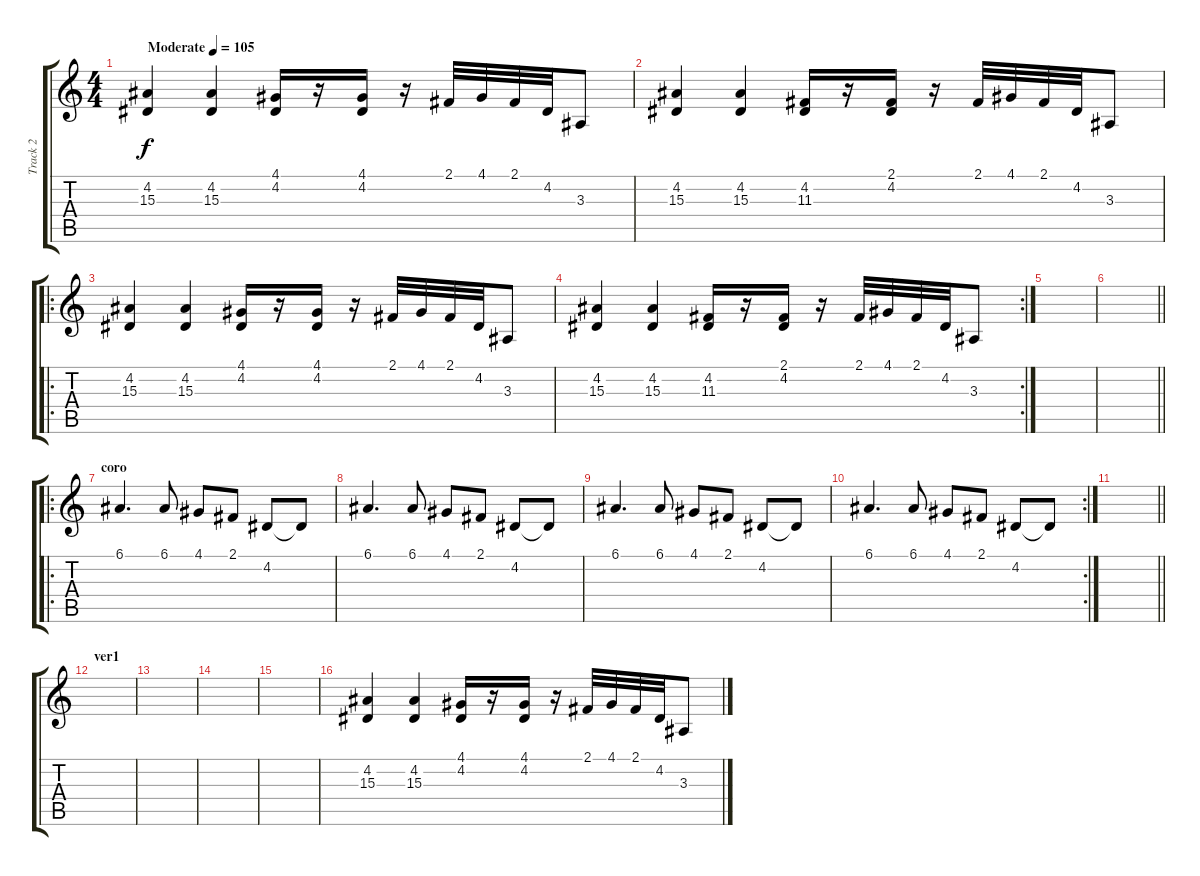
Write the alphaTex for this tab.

\track ("Track 2" "Track 2") {instrument accordion}
\staff {score tabs}
\tuning (E4 B3 G3 D3 A2 E2) {hide}
\ts (4 4)
\tempo (105 "Moderate")
\clef g2
\ks c
(4.2 15.3).4{dy f instrument accordion} (4.2 15.3).4 (4.1 4.2).16 r.16 (4.1 4.2).16 r.16 2.1.32 4.1.32 2.1.32 4.2.32 3.3.8 |
(4.2 15.3).4 (4.2 15.3).4 (4.2 11.3).16 r.16 (2.1 4.2).16 r.16 2.1.32 4.1.32 2.1.32 4.2.32 3.3.8 |
\ro
(4.2 15.3).4 (4.2 15.3).4 (4.1 4.2).16 r.16 (4.1 4.2).16 r.16 2.1.32 4.1.32 2.1.32 4.2.32 3.3.8 |
\rc 2
(4.2 15.3).4 (4.2 15.3).4 (4.2 11.3).16 r.16 (2.1 4.2).16 r.16 2.1.32 4.1.32 2.1.32 4.2.32 3.3.8 |
|
\barLineRight lightlight
|
\ro
\section ("" "coro")
6.1.4{d} 6.1.8 4.1.8 2.1.8 4.2.8 4.2{t}.8 |
6.1.4{d} 6.1.8 4.1.8 2.1.8 4.2.8 4.2{t}.8 |
6.1.4{d} 6.1.8 4.1.8 2.1.8 4.2.8 4.2{t}.8 |
\rc 2
6.1.4{d} 6.1.8 4.1.8 2.1.8 4.2.8 4.2{t}.8 |
\barLineRight lightlight
|
\section ("" "ver1")
|
|
|
|
(4.2 15.3).4 (4.2 15.3).4 (4.1 4.2).16 r.16 (4.1 4.2).16 r.16 2.1.32 4.1.32 2.1.32 4.2.32 3.3.8
